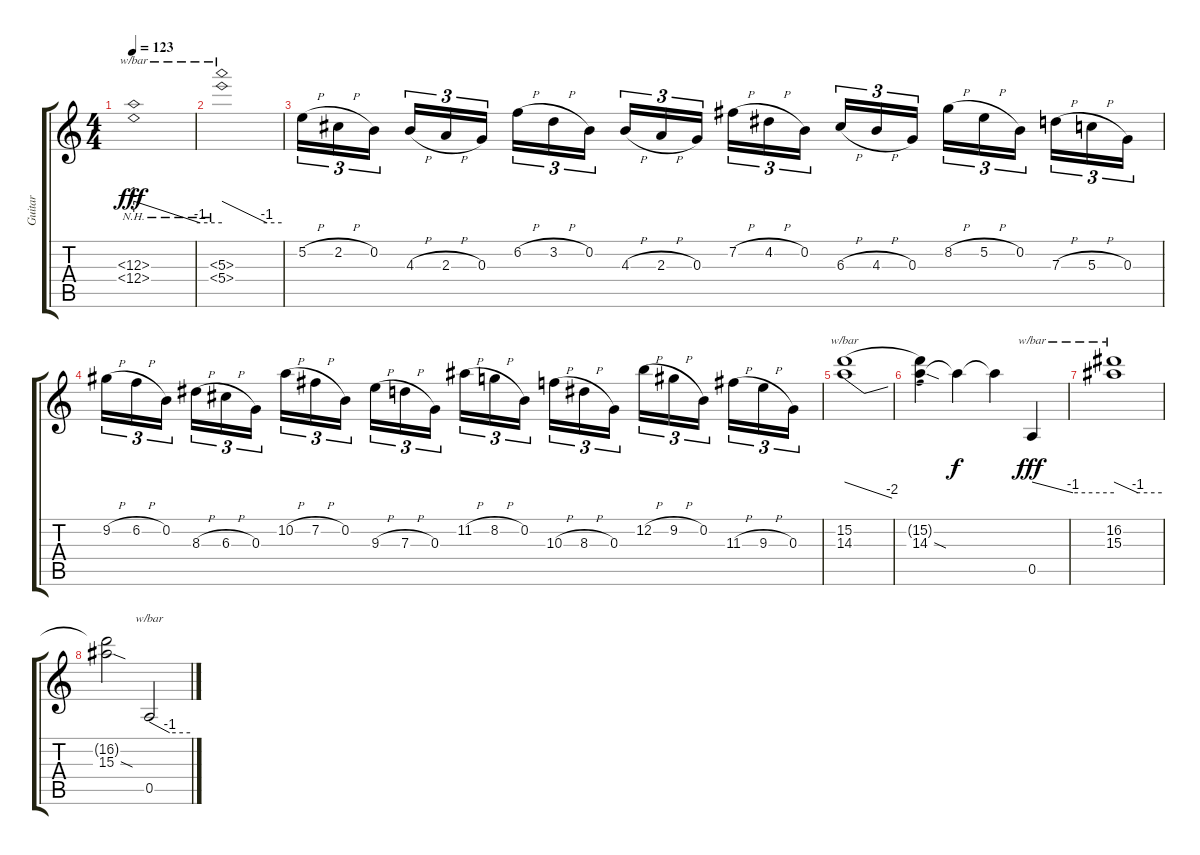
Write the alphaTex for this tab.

\track ("Guitar" "Guitar") {instrument distortionguitar}
\staff {score tabs}
\tuning (E4 B3 G3 D3 A2 E2) {hide}
\ts (4 4)
\tempo 123
\clef g2
\ks c
(12.3{nh} 12.4{nh}).1{tbe (custom default 0 4 45 -4 60 -4) dy fff} |
(5.3{nh} 5.4{nh}).1{tbe (custom default 0 4 45 -4 60 -4)} |
5.2{h}.16{tu (3 2)} 2.2{h}.16{tu (3 2)} 0.2.16{tu (3 2) beam splitsecondary} 4.3{h}.16{tu (3 2)} 2.3{h}.16{tu (3 2)} 0.3.16{tu (3 2)} 6.2{h}.16{tu (3 2)} 3.2{h}.16{tu (3 2)} 0.2.16{tu (3 2) beam splitsecondary} 4.3{h}.16{tu (3 2)} 2.3{h}.16{tu (3 2)} 0.3.16{tu (3 2)} 7.2{h}.16{tu (3 2)} 4.2{h}.16{tu (3 2)} 0.2.16{tu (3 2) beam splitsecondary} 6.3{h}.16{tu (3 2)} 4.3{h}.16{tu (3 2)} 0.3.16{tu (3 2)} 8.2{h}.16{tu (3 2)} 5.2{h}.16{tu (3 2)} 0.2.16{tu (3 2) beam splitsecondary} 7.3{h}.16{tu (3 2)} 5.3{h}.16{tu (3 2)} 0.3.16{tu (3 2)} |
9.2{h}.16{tu (3 2)} 6.2{h}.16{tu (3 2)} 0.2.16{tu (3 2) beam splitsecondary} 8.3{h}.16{tu (3 2)} 6.3{h}.16{tu (3 2)} 0.3.16{tu (3 2)} 10.2{h}.16{tu (3 2)} 7.2{h}.16{tu (3 2)} 0.2.16{tu (3 2) beam splitsecondary} 9.3{h}.16{tu (3 2)} 7.3{h}.16{tu (3 2)} 0.3.16{tu (3 2)} 11.2{h}.16{tu (3 2)} 8.2{h}.16{tu (3 2)} 0.2.16{tu (3 2) beam splitsecondary} 10.3{h}.16{tu (3 2)} 8.3{h}.16{tu (3 2)} 0.3.16{tu (3 2)} 12.2{h}.16{tu (3 2)} 9.2{h}.16{tu (3 2)} 0.2.16{tu (3 2) beam splitsecondary} 11.3{h}.16{tu (3 2)} 9.3{h}.16{tu (3 2)} 0.3.16{tu (3 2)} |
(15.2 14.3).1{tbe (dive default 0 0 60 -8)} |
(15.2{t} 14.3{sod}).4 14.3{t}.4{dy f} 14.3{t}.4 0.5.4{tbe (custom default 0 0 30 -4 60 -4) dy fff} |
(16.2 15.3).1{tbe (custom default 0 0 30 -4 60 -4)} |
(16.2{t} 15.3{sod}).2 0.5.2{tbe (custom default 0 0 30 -4 60 -4)}
